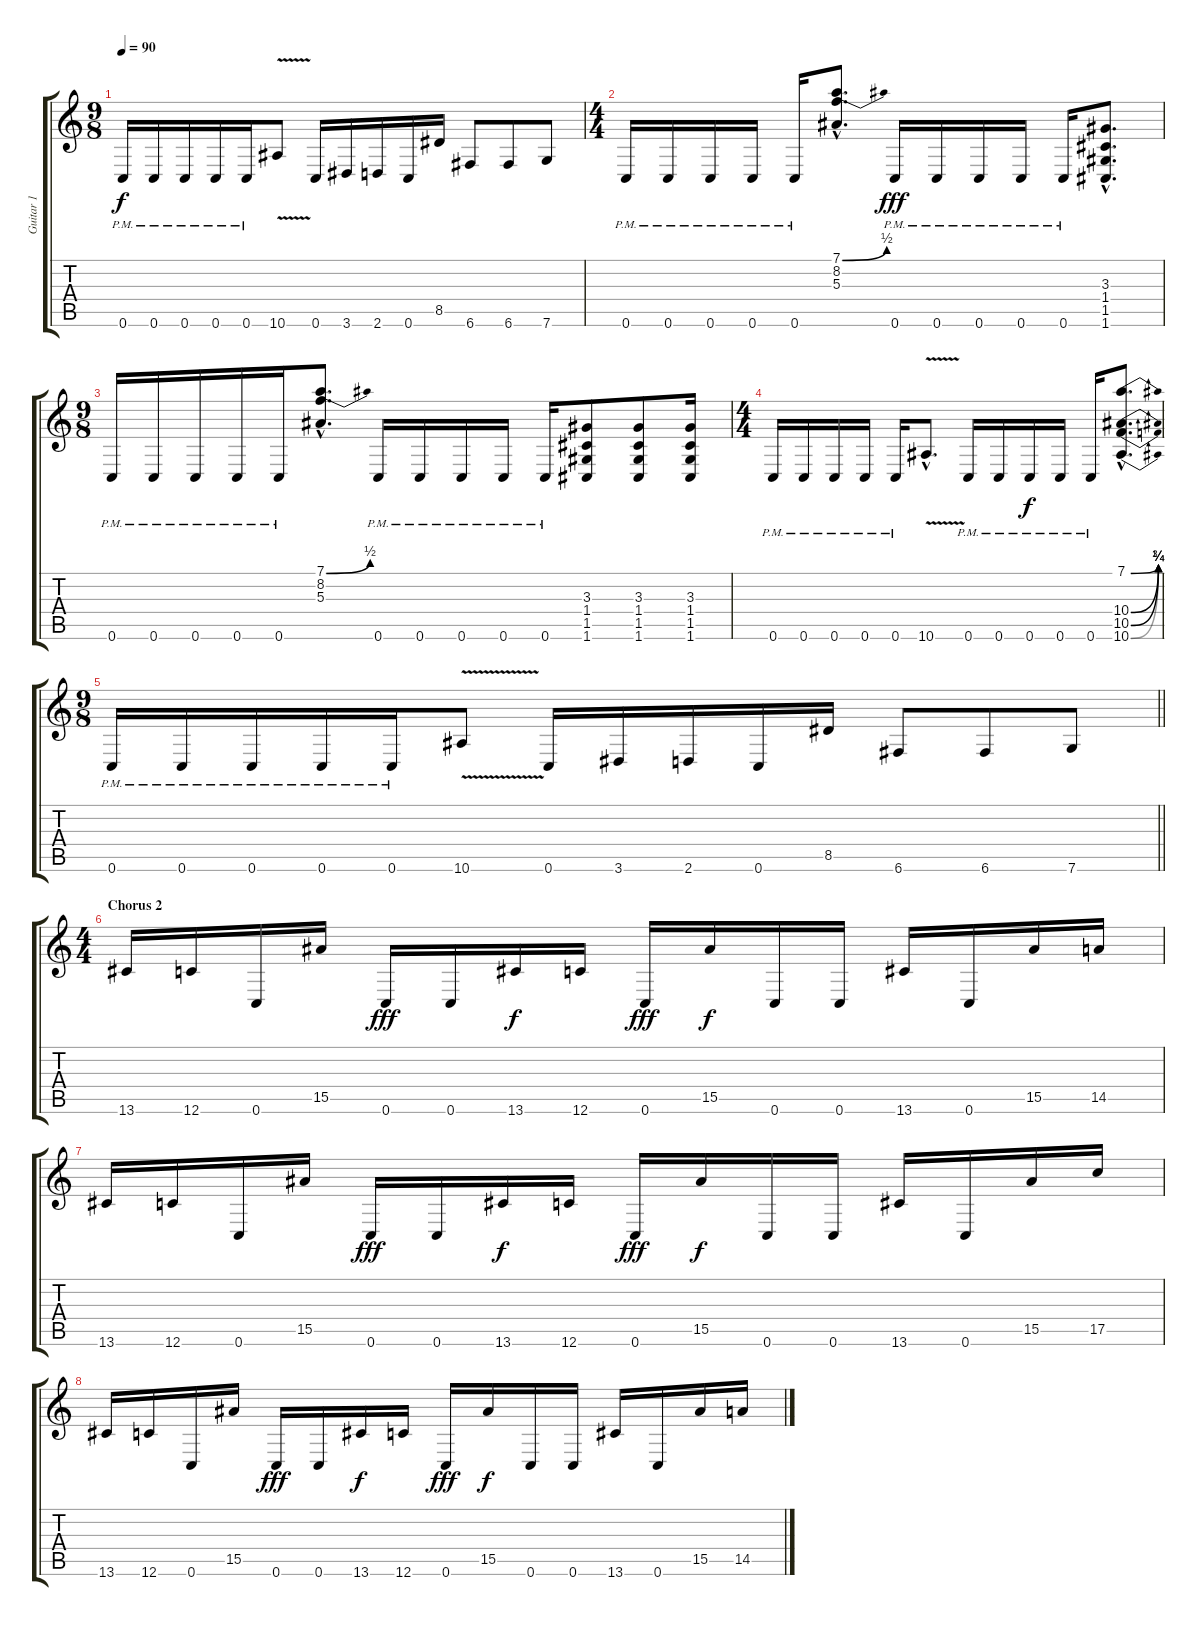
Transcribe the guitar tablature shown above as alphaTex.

\track ("Guitar 1" "Guitar 1") {instrument overdrivenguitar}
\staff {score tabs}
\tuning (D4 A3 F3 C3 G2 C2) {hide}
\ts (9 8)
\tempo 90
\clef g2
\ks c
0.6{pm}.16{dy f} 0.6{pm}.16 0.6{pm}.16 0.6{pm}.16 0.6{pm}.16 10.6{v}.8 0.6.16 3.6.16 2.6.16 0.6.16 8.5.16 6.6.8 6.6.8 7.6.8 |
\ts (4 4)
0.6{pm}.16 0.6{pm}.16 0.6{pm}.16 0.6{pm}.16 0.6{pm}.16 (7.1{be (bend 0 0 60 2) hac} 8.2{hac} 5.3{hac}).8{d} 0.6{pm}.16{dy fff} 0.6{pm}.16 0.6{pm}.16 0.6{pm}.16 0.6{pm}.16 (3.3{hac} 1.4{hac} 1.5{hac} 1.6{hac}).8{d} |
\ts (9 8)
0.6{pm}.16 0.6{pm}.16 0.6{pm}.16 0.6{pm}.16 0.6{pm}.16 (7.1{be (bend 0 0 60 2) hac} 8.2{hac} 5.3{hac}).8{d} 0.6{pm}.16 0.6{pm}.16 0.6{pm}.16 0.6{pm}.16 0.6{pm}.16 (3.3 1.4 1.5 1.6).8 (3.3 1.4 1.5 1.6).8 (3.3 1.4 1.5 1.6).16 |
\ts (4 4)
0.6{pm}.16 0.6{pm}.16 0.6{pm}.16 0.6{pm}.16 0.6{pm}.16 10.6{v hac}.8{d} 0.6{pm}.16 0.6{pm}.16 0.6{pm}.16{dy f} 0.6{pm}.16 0.6{pm}.16 (7.1{be (bend 0 0 60 3) hac} 10.4{be (bend 0 0 60 1) hac} 10.5{be (bend 0 0 60 1) hac} 10.6{be (bend 0 0 60 1) hac}).8{d} |
\ts (9 8)
\barLineRight lightlight
0.6{pm}.16 0.6{pm}.16 0.6{pm}.16 0.6{pm}.16 0.6{pm}.16 10.6{v}.8 0.6.16 3.6.16 2.6.16 0.6.16 8.5.16 6.6.8 6.6.8 7.6.8 |
\ts (4 4)
\section ("" "Chorus 2")
13.6.16 12.6.16 0.6.16 15.5.16 0.6.16{dy fff} 0.6.16 13.6.16{dy f} 12.6.16 0.6.16{dy fff} 15.5.16{dy f} 0.6.16 0.6.16 13.6.16 0.6.16 15.5.16 14.5.16 |
13.6.16 12.6.16 0.6.16 15.5.16 0.6.16{dy fff} 0.6.16 13.6.16{dy f} 12.6.16 0.6.16{dy fff} 15.5.16{dy f} 0.6.16 0.6.16 13.6.16 0.6.16 15.5.16 17.5.16 |
13.6.16 12.6.16 0.6.16 15.5.16 0.6.16{dy fff} 0.6.16 13.6.16{dy f} 12.6.16 0.6.16{dy fff} 15.5.16{dy f} 0.6.16 0.6.16 13.6.16 0.6.16 15.5.16 14.5.16
